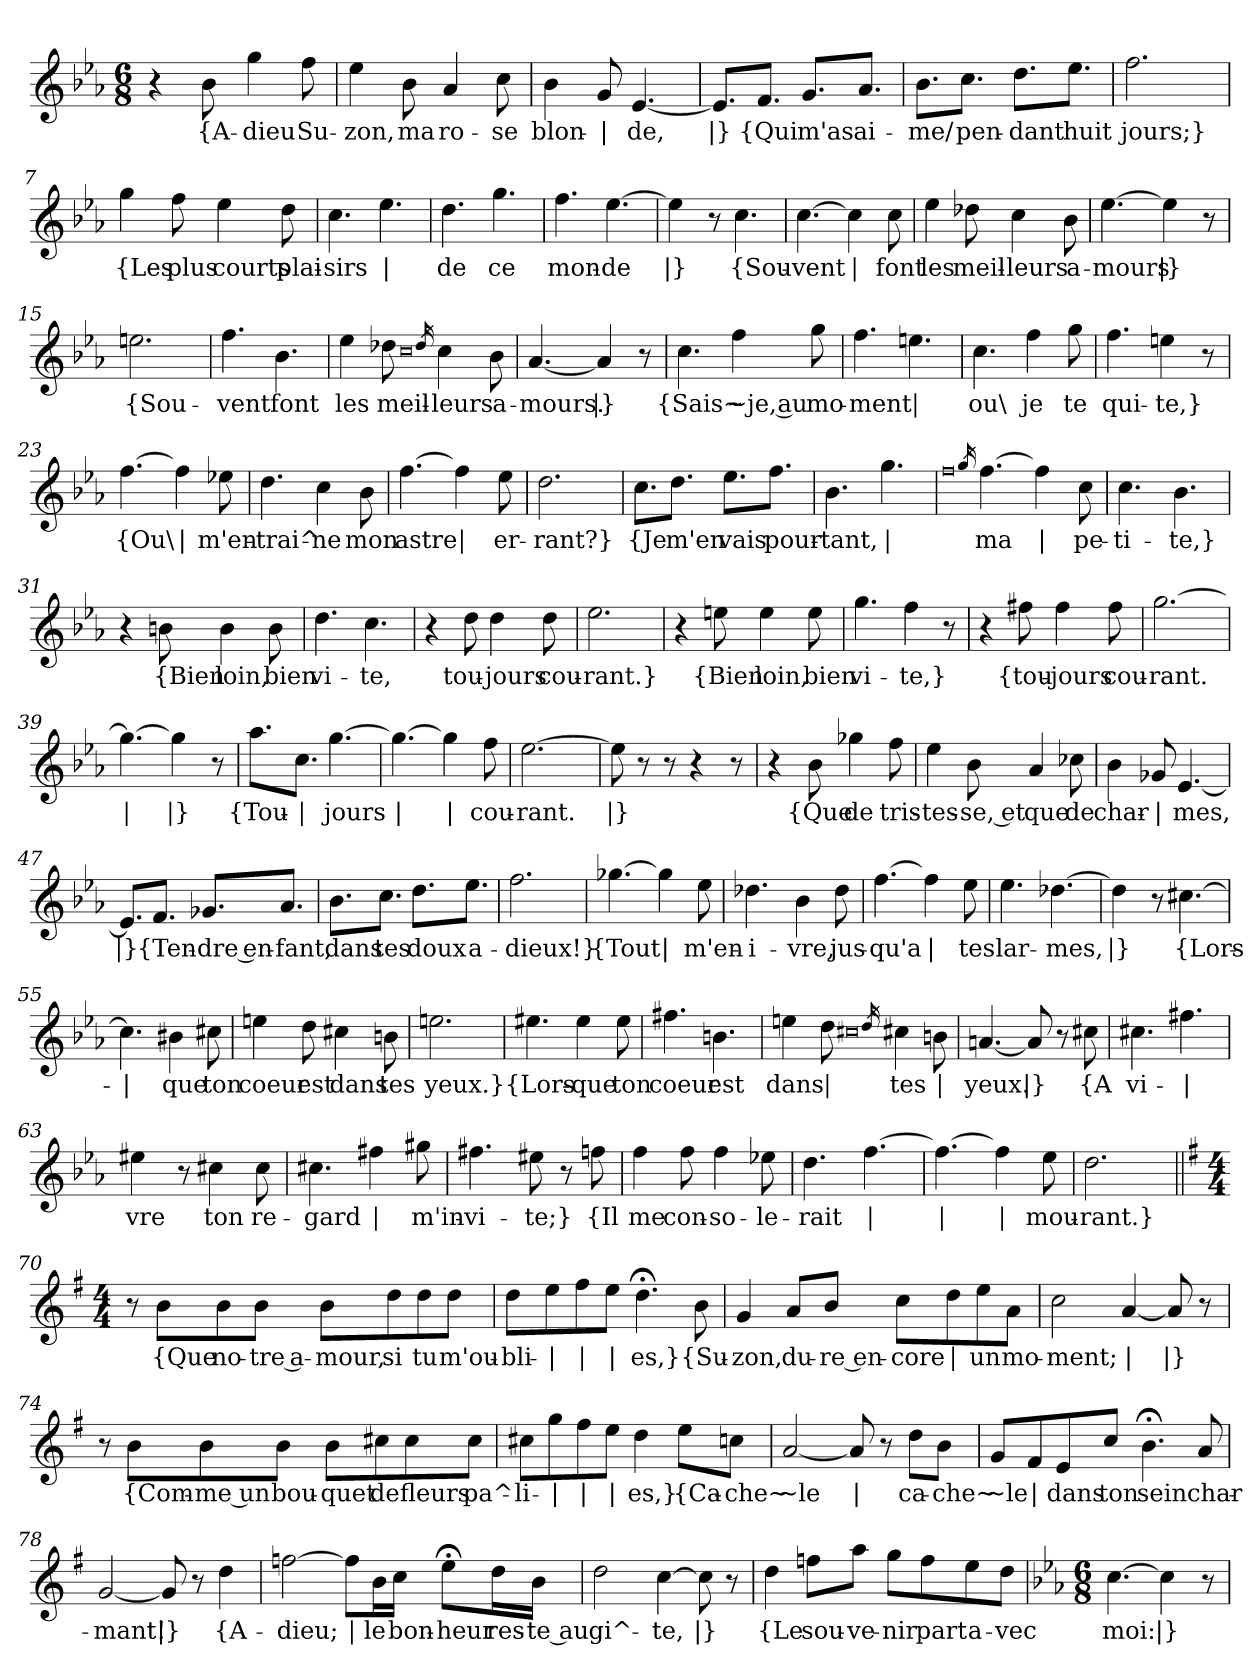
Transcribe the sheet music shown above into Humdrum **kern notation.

**kern	**text
*part1	*part1
*staff1	*staff1
*clefG2	*
*k[b-e-a-]	*
*M6/8	*
=1	=1
4r	.
!	!LO:LY:b
8b-\	{A-
!	!LO:LY:b
4gg\	-dieu
!	!LO:LY:b
8ff\	Su-
=2	=2
!	!LO:LY:b
4ee-\	-zon,
!	!LO:LY:b
8b-\	ma
!	!LO:LY:b
4a-/	ro-
!	!LO:LY:b
8cc\	-se
=3	=3
!	!LO:LY:b
4b-\	blon-
!	!LO:LY:b
8g/	|
!	!LO:LY:b
[4.e-/	-de,
=4	=4
!	!LO:LY:b
8.e-/L]	|}
!	!LO:LY:b
8.f/J	{Qui
!	!LO:LY:b
8.g/L	m'as
!	!LO:LY:b
8.a-/J	ai-
=5	=5
!	!LO:LY:b
8.b-\L	-me/
!	!LO:LY:b
8.cc\J	pen-
!	!LO:LY:b
8.dd\L	-dant
!	!LO:LY:b
8.ee-\J	huit
=6	=6
!	!LO:LY:b
2.ff\	jours;}
!!LO:LB:g=z
=7	=7
!	!LO:LY:b
4gg\	{Les
!	!LO:LY:b
8ff\	plus
!	!LO:LY:b
4ee-\	courts
!	!LO:LY:b
8dd\	plai-
=8	=8
!	!LO:LY:b
4.cc\	-sirs
!	!LO:LY:b
4.ee-\	|
=9	=9
!	!LO:LY:b
4.dd\	de
!	!LO:LY:b
4.gg\	ce
=10	=10
!	!LO:LY:b
4.ff\	mon-
!	!LO:LY:b
[4.ee-\	-de
=11	=11
!	!LO:LY:b
4ee-\]	|}
8r	.
!	!LO:LY:b
4.cc\	{Sou-
=12	=12
!	!LO:LY:b
[4.cc\	-vent
!	!LO:LY:b
4cc\]	|
!	!LO:LY:b
8cc\	font
=13	=13
!	!LO:LY:b
4ee-\	les
!	!LO:LY:b
8dd-X\	meil-
!	!LO:LY:b
4cc\	-leurs
!	!LO:LY:b
8b-\	a-
!!LO:LB:g=z
=14	=14
!	!LO:LY:b
[4.ee-\	-mours
!	!LO:LY:b
4ee-\]	|}
8r	.
=15	=15
!	!LO:LY:b
2.een\	{Sou-
=16	=16
!	!LO:LY:b
4.ff\	-vent
!	!LO:LY:b
4.b-\	font
=17	=17
!	!LO:LY:b
4ee-\	les
!	!LO:LY:b
8dd-X\	meil-
0qcc	.
16qdd-/	.
!	!LO:LY:b
4cc\	-leurs
!	!LO:LY:b
8b-\	a-
=18	=18
!	!LO:LY:b
[4.a-/	-mours.
!	!LO:LY:b
4a-/]	|}
8r	.
=19	=19
!	!LO:LY:b
4.cc\	{Sais~
!	!LO:LY:b
4ff\	~je, au
!	!LO:LY:b
8gg\	mo-
=20	=20
!	!LO:LY:b
4.ff\	-ment
!	!LO:LY:b
4.een\	|
!!LO:LB:g=z
=21	=21
!	!LO:LY:b
4.cc\	ou\
!	!LO:LY:b
4ff\	je
!	!LO:LY:b
8gg\	te
=22	=22
!	!LO:LY:b
4.ff\	qui-
!	!LO:LY:b
4een\	-te,}
8r	.
=23	=23
!	!LO:LY:b
[4.ff\	{Ou\
!	!LO:LY:b
4ff\]	|
!	!LO:LY:b
8ee-X\	m'en-
=24	=24
!	!LO:LY:b
4.dd\	-trai^-
!	!LO:LY:b
4cc\	-ne
!	!LO:LY:b
8b-\	mon
=25	=25
!	!LO:LY:b
[4.ff\	astre
!	!LO:LY:b
4ff\]	|
!	!LO:LY:b
8ee-\	er-
=26	=26
!	!LO:LY:b
2.dd\	-rant?}
=27	=27
!	!LO:LY:b
8.cc\L	{Je
!	!LO:LY:b
8.dd\J	m'en
!	!LO:LY:b
8.ee-\L	vais
!	!LO:LY:b
8.ff\J	pour-
=28	=28
!	!LO:LY:b
4.b-\	-tant,
!	!LO:LY:b
4.gg\	|
!!LO:LB:g=z
=29	=29
0qff	.
16qgg/	.
!	!LO:LY:b
[4.ff\	ma
!	!LO:LY:b
4ff\]	|
!	!LO:LY:b
8cc\	pe-
=30	=30
!	!LO:LY:b
4.cc\	-ti-
!	!LO:LY:b
4.b-\	-te,}
=31	=31
4r	.
!	!LO:LY:b
8bn\	{Bien
!	!LO:LY:b
4b\	loin,
!	!LO:LY:b
8b\	bien
=32	=32
!	!LO:LY:b
4.dd\	vi-
!	!LO:LY:b
4.cc\	-te,
=33	=33
4r	.
!	!LO:LY:b
8dd\	tou-
!	!LO:LY:b
4dd\	-jours
!	!LO:LY:b
8dd\	cou-
=34	=34
!	!LO:LY:b
2.ee-\	-rant.}
=35	=35
4r	.
!	!LO:LY:b
8een\	{Bien
!	!LO:LY:b
4ee\	loin,
!	!LO:LY:b
8ee\	bien
!!LO:LB:g=z
=36	=36
!	!LO:LY:b
4.gg\	vi-
!	!LO:LY:b
4ff\	-te,}
8r	.
=37	=37
4r	.
!	!LO:LY:b
8ff#X\	{tou-
!	!LO:LY:b
4ff#\	-jours
!	!LO:LY:b
8ff#\	cou-
=38	=38
!	!LO:LY:b
[2.gg\	-rant.
=39	=39
!	!LO:LY:b
4.gg\_	|
!	!LO:LY:b
4gg\]	|}
8r	.
=40	=40
!	!LO:LY:b
8.aa-\L	{Tou-
!	!LO:LY:b
8.cc\J	|
!	!LO:LY:b
[4.gg\	-jours
=41	=41
!	!LO:LY:b
4.gg\_	|
!	!LO:LY:b
4gg\]	|
!	!LO:LY:b
8ff\	cou-
=42	=42
!	!LO:LY:b
[2.ee-\	-rant.
=43	=43
!	!LO:LY:b
8ee-\]	|}
8r	.
8r	.
4r	.
8r	.
!!LO:LB:g=z
=44	=44
4r	.
!	!LO:LY:b
8b-\	{Que
!	!LO:LY:b
4gg-X\	de
!	!LO:LY:b
8ff\	tris-
=45	=45
!	!LO:LY:b
4ee-\	-tes-
!	!LO:LY:b
8b-\	-se, et
!	!LO:LY:b
4a-/	que
!	!LO:LY:b
8cc-X\	de
=46	=46
!	!LO:LY:b
4b-\	char-
!	!LO:LY:b
8g-X/	|
!	!LO:LY:b
[4.e-/	-mes,
=47	=47
!	!LO:LY:b
8.e-/L]	|}
!	!LO:LY:b
8.f/J	{Ten-
!	!LO:LY:b
8.g-X/L	-dre en-
!	!LO:LY:b
8.a-/J	-fant,
=48	=48
!	!LO:LY:b
8.b-\L	dans
!	!LO:LY:b
8.cc\J	tes
!	!LO:LY:b
8.dd\L	doux
!	!LO:LY:b
8.ee-\J	a-
=49	=49
!	!LO:LY:b
2.ff\	-dieux!}
!!LO:LB:g=z
=50	=50
!	!LO:LY:b
[4.gg-X\	{Tout
!	!LO:LY:b
4gg-\]	|
!	!LO:LY:b
8ee-\	m'en-
=51	=51
!	!LO:LY:b
4.dd-X\	-i-
!	!LO:LY:b
4b-\	-vre,
!	!LO:LY:b
8dd-\	jus-
=52	=52
!	!LO:LY:b
[4.ff\	-qu'a
!	!LO:LY:b
4ff\]	|
!	!LO:LY:b
8ee-\	tes
=53	=53
!	!LO:LY:b
4.ee-\	lar-
!	!LO:LY:b
[4.dd-X\	-mes,
=54	=54
!	!LO:LY:b
4dd-\]	|}
8r	.
!	!LO:LY:b
[4.cc#X\	{Lors-
=55	=55
!	!LO:LY:b
4.cc#\]	|
!	!LO:LY:b
4b#X\	-que
!	!LO:LY:b
8cc#X\	ton
=56	=56
!	!LO:LY:b
4een\	coeur
!	!LO:LY:b
8dd\	est
!	!LO:LY:b
4cc#X\	dans
!	!LO:LY:b
8bn\	tes
=57	=57
!	!LO:LY:b
2.een\	yeux.}
!!LO:LB:g=z
=58	=58
!	!LO:LY:b
4.ee#X\	{Lors-
!	!LO:LY:b
4ee#\	-que
!	!LO:LY:b
8ee#\	ton
=59	=59
!	!LO:LY:b
4.ff#X\	coeur
!	!LO:LY:b
4.bn\	est
=60	=60
!	!LO:LY:b
4een\	dans
!	!LO:LY:b
8dd\	|
0qcc#X	.
16qdd/	.
!	!LO:LY:b
4cc#\	tes
!	!LO:LY:b
8bn\	|
=61	=61
!	!LO:LY:b
[4.an/	yeux.
!	!LO:LY:b
8a/]	|}
8r	.
!	!LO:LY:b
8cc#X\	{A
=62	=62
!	!LO:LY:b
4.cc#X\	vi-
!	!LO:LY:b
4.ff#X\	|
=63	=63
!	!LO:LY:b
4ee#X\	-vre
8r	.
!	!LO:LY:b
4cc#X\	ton
!	!LO:LY:b
8cc#\	re-
=64	=64
!	!LO:LY:b
4.cc#X\	-gard
!	!LO:LY:b
4ff#X\	|
!	!LO:LY:b
8gg#X\	m'in-
!!LO:LB:g=z
=65	=65
!	!LO:LY:b
4.ff#X\	-vi-
!	!LO:LY:b
8ee#X\	-te;}
8r	.
!	!LO:LY:b
8ffn\	{Il
=66	=66
!	!LO:LY:b
4ff\	me
!	!LO:LY:b
8ff\	con-
!	!LO:LY:b
4ff\	-so-
!	!LO:LY:b
8ee-X\	-le-
=67	=67
!	!LO:LY:b
4.dd\	-rait
!	!LO:LY:b
[4.ff\	|
=68	=68
!	!LO:LY:b
4.ff\_	|
!	!LO:LY:b
4ff\]	|
!	!LO:LY:b
8ee-\	mou-
=69	=69
!	!LO:LY:b
2.dd\	-rant.}
!!LO:PB:g=z
=70||	=70||
*k[f#]	*
*M4/4	*
8r	.
!	!LO:LY:b
8b\L	{Que
!	!LO:LY:b
8b\	no-
!	!LO:LY:b
8b\J	-tre a-
!	!LO:LY:b
8b\L	-mour,
!	!LO:LY:b
8dd\	si
!	!LO:LY:b
8dd\	tu
!	!LO:LY:b
8dd\J	m'ou-
=71	=71
!	!LO:LY:b
8dd\L	-bli-
!	!LO:LY:b
8ee\	|
!	!LO:LY:b
8ff#\	|
!	!LO:LY:b
8ee\J	|
!	!LO:LY:b
4.dd;<\	-es,}
!	!LO:LY:b
8b\	{Su-
=72	=72
!	!LO:LY:b
4g/	-zon,
!	!LO:LY:b
8a/L	du-
!	!LO:LY:b
8b/J	-re en-
!	!LO:LY:b
8cc\L	-core
!	!LO:LY:b
8dd\	|
!	!LO:LY:b
8ee\	un
!	!LO:LY:b
8a\J	mo-
!!LO:LB:g=z
=73	=73
!	!LO:LY:b
2cc\	-ment;
!	!LO:LY:b
[4a/	|
!	!LO:LY:b
8a/]	|}
8r	.
=74	=74
8r	.
!	!LO:LY:b
8b\L	{Com-
!	!LO:LY:b
8b\	-me un
!	!LO:LY:b
8b\J	bou-
!	!LO:LY:b
8b\L	-quet
!	!LO:LY:b
8cc#X\	de
!	!LO:LY:b
8cc#\	fleurs
!	!LO:LY:b
8cc#\J	pa^-
=75	=75
!	!LO:LY:b
8cc#X\L	-li-
!	!LO:LY:b
8gg\	|
!	!LO:LY:b
8ff#\	|
!	!LO:LY:b
8ee\J	|
!	!LO:LY:b
4dd\	-es,}
!	!LO:LY:b
8ee\L	{Ca-
!	!LO:LY:b
8ccn\J	-che~
=76	=76
!	!LO:LY:b
[2a/	~le
!	!LO:LY:b
8a/]	|
8r	.
!	!LO:LY:b
8dd\L	ca-
!	!LO:LY:b
8b\J	-che~
!!LO:LB:g=z
=77	=77
!	!LO:LY:b
8g/L	~le
!	!LO:LY:b
8f#/	|
!	!LO:LY:b
8e/	dans
!	!LO:LY:b
8cc/J	ton
!	!LO:LY:b
4.b;<\	sein
!	!LO:LY:b
8a/	char-
=78	=78
!	!LO:LY:b
[2g/	-mant!
!	!LO:LY:b
8g/]	|}
8r	.
!	!LO:LY:b
4dd\	{A-
=79	=79
!	!LO:LY:b
[2ffn\	-dieu;
!	!LO:LY:b
8ff\L]	|
!	!LO:LY:b
16b\L	le
!	!LO:LY:b
16cc\JJ	bon-
!	!LO:LY:b
8ee;<\L	-heur
!	!LO:LY:b
16dd\L	res-
!	!LO:LY:b
16b\JJ	-te au
=80	=80
!	!LO:LY:b
2dd\	gi^-
!	!LO:LY:b
[4cc\	-te,
!	!LO:LY:b
8cc\]	|}
8r	.
!!LO:LB:g=z
=81	=81
!	!LO:LY:b
4dd\	{Le
!	!LO:LY:b
8ffn\L	sou-
!	!LO:LY:b
8aa\J	-ve-
!	!LO:LY:b
8gg\L	-nir
!	!LO:LY:b
8ff\	part
!	!LO:LY:b
8ee\	a-
!	!LO:LY:b
8dd\J	-vec
=82	=82
*k[b-e-a-]	*
*M6/8	*
!	!LO:LY:b
[4.cc\	moi:
!	!LO:LY:b
4cc\]	|}
8r	.
=	=
*-	*-
